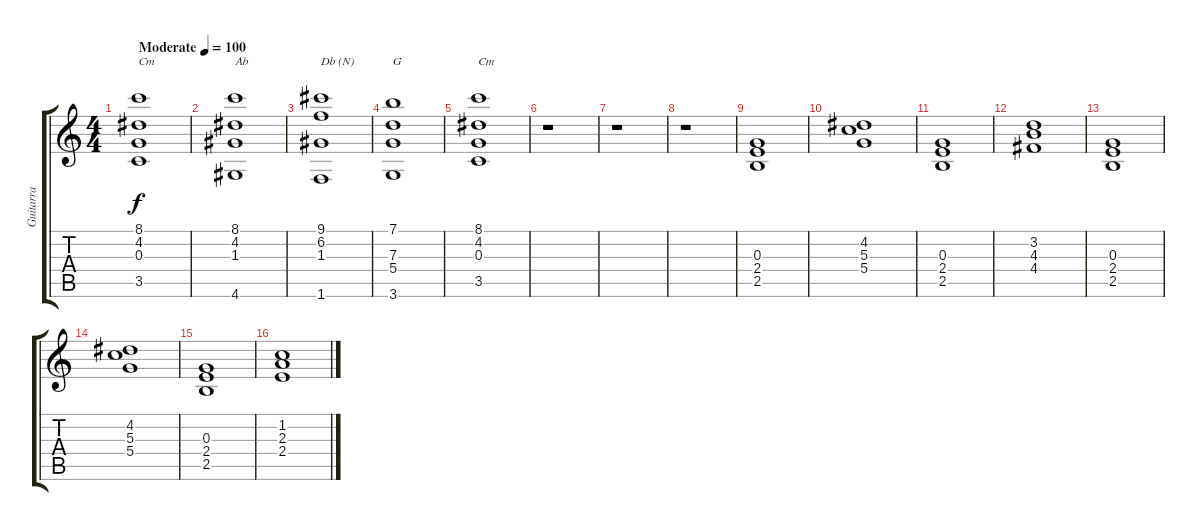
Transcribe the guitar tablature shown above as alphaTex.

\track ("Guitarra" "Guitarra") {instrument distortionguitar}
\staff {score tabs}
\tuning (E4 B3 G3 D3 A2 E2) {hide}
\ts (4 4)
\tempo (100 "Moderate")
\clef g2
\ks c
(8.1 4.2 0.3 3.5).1{txt "Cm" dy f instrument distortionguitar} |
(8.1 4.2 1.3 4.6).1{txt "Ab"} |
(9.1 6.2 1.3 1.6).1{txt "Db (N)"} |
(7.1 7.3 5.4 3.6).1{txt "G"} |
(8.1 4.2 0.3 3.5).1{txt "Cm"} |
r.1 |
r.1 |
r.1 |
(0.3 2.4 2.5).1 |
(4.2 5.3 5.4).1 |
(0.3 2.4 2.5).1 |
(3.2 4.3 4.4).1 |
(0.3 2.4 2.5).1 |
(4.2 5.3 5.4).1 |
(0.3 2.4 2.5).1 |
(1.2 2.3 2.4).1
